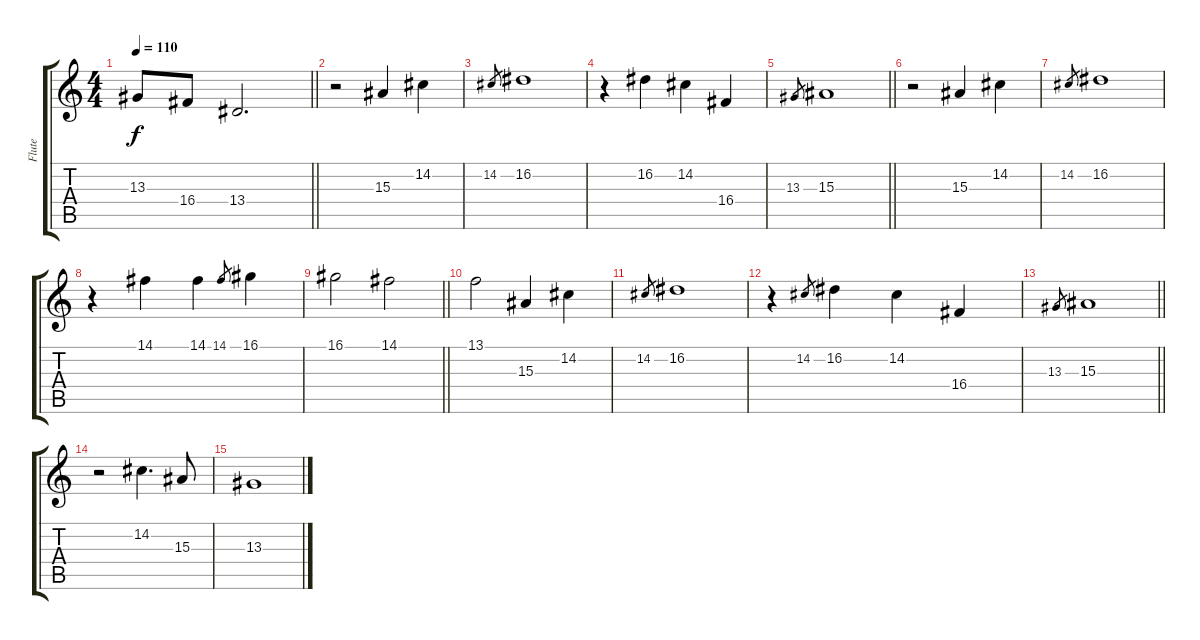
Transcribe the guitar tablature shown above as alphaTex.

\track ("Flute" "Flute") {instrument flute}
\staff {score tabs}
\tuning (E4 B3 G3 D3 A2 E2) {hide}
\ts (4 4)
\tempo 110
\clef g2
\barLineRight lightlight
\ks c
13.3.8{dy f} 16.4.8 13.4.2{d} |
r.2 15.3.4 14.2.4 |
14.2.8{gr} 16.2.1 |
r.4 16.2.4 14.2.4 16.4.4 |
\barLineRight lightlight
13.3.8{gr} 15.3.1 |
r.2 15.3.4{volume 8} 14.2.4 |
14.2.8{gr} 16.2.1 |
r.4 14.1.4 14.1.4 14.1.8{gr} 16.1.4 |
\barLineRight lightlight
16.1.2 14.1.2 |
13.1.2 15.3.4 14.2.4 |
14.2.8{gr} 16.2.1{volume 2} |
r.4 14.2.8{gr} 16.2.4 14.2.4 16.4.4 |
\barLineRight lightlight
13.3.8{gr} 15.3.1 |
r.2 14.2.4{d} 15.3.8 |
13.3.1
